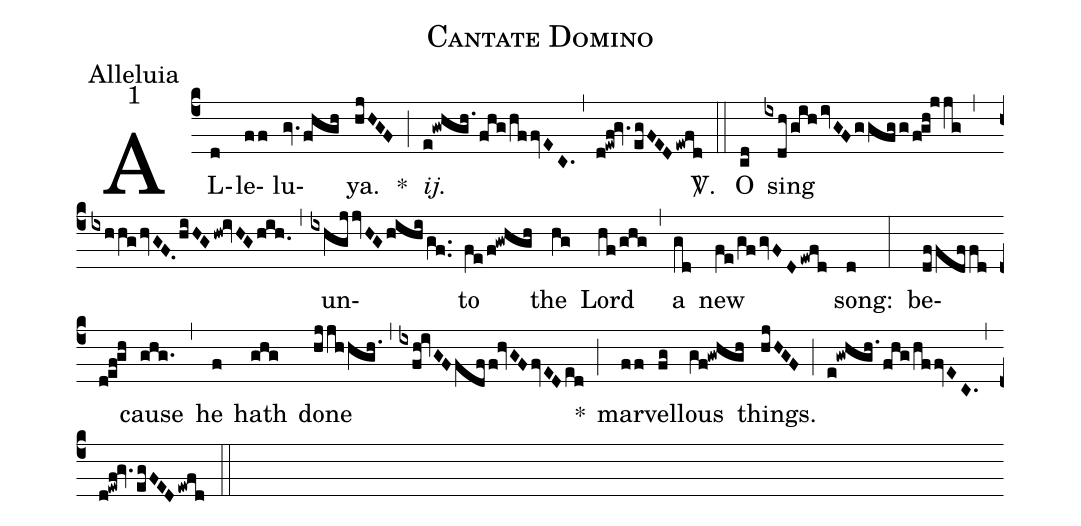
name:Cantate Domino;
office-part:Alleluia;
mode:1;
%%
(c4) AL(d)le(ff)lu(gv./fhgh)ya.(hjHGF) *(;) <i>ij.</i>(e!gwhgh./fhg/hffvEC.) (,) (d!ewf!gv./egFED/ewfd) <sp>V/</sp>.(::) O(cd) sing(ixdh/gih/ivGF/ggfgg/f!gh!jjg) (,) (ixhhg/hvGF.0/hiHG/hw!ivHG/hih.) (,) un(ixhgjjvHG/hihi/gf..)to(fe/f!gwhgh) the(hg) Lord(hf/ghg) (,) a(gd) new(fe/gf/gvFD/ewfd) song:(d) (:) be(dffdffdd!ef!gh)cause(ghg.) (,) he(f) hath(ghg) done(hjjhhgh.) (,) (ixfh!ivGFfdff!hvGF/fvED/ed) *(;) mar(ff)vel(fg)lous(gf!gwhgh) things.(hjHGF) (;) (e!gwhgh./fhg/hffvEC.) (,) (d!ewf!gv./egFED/ewfd) (::)
